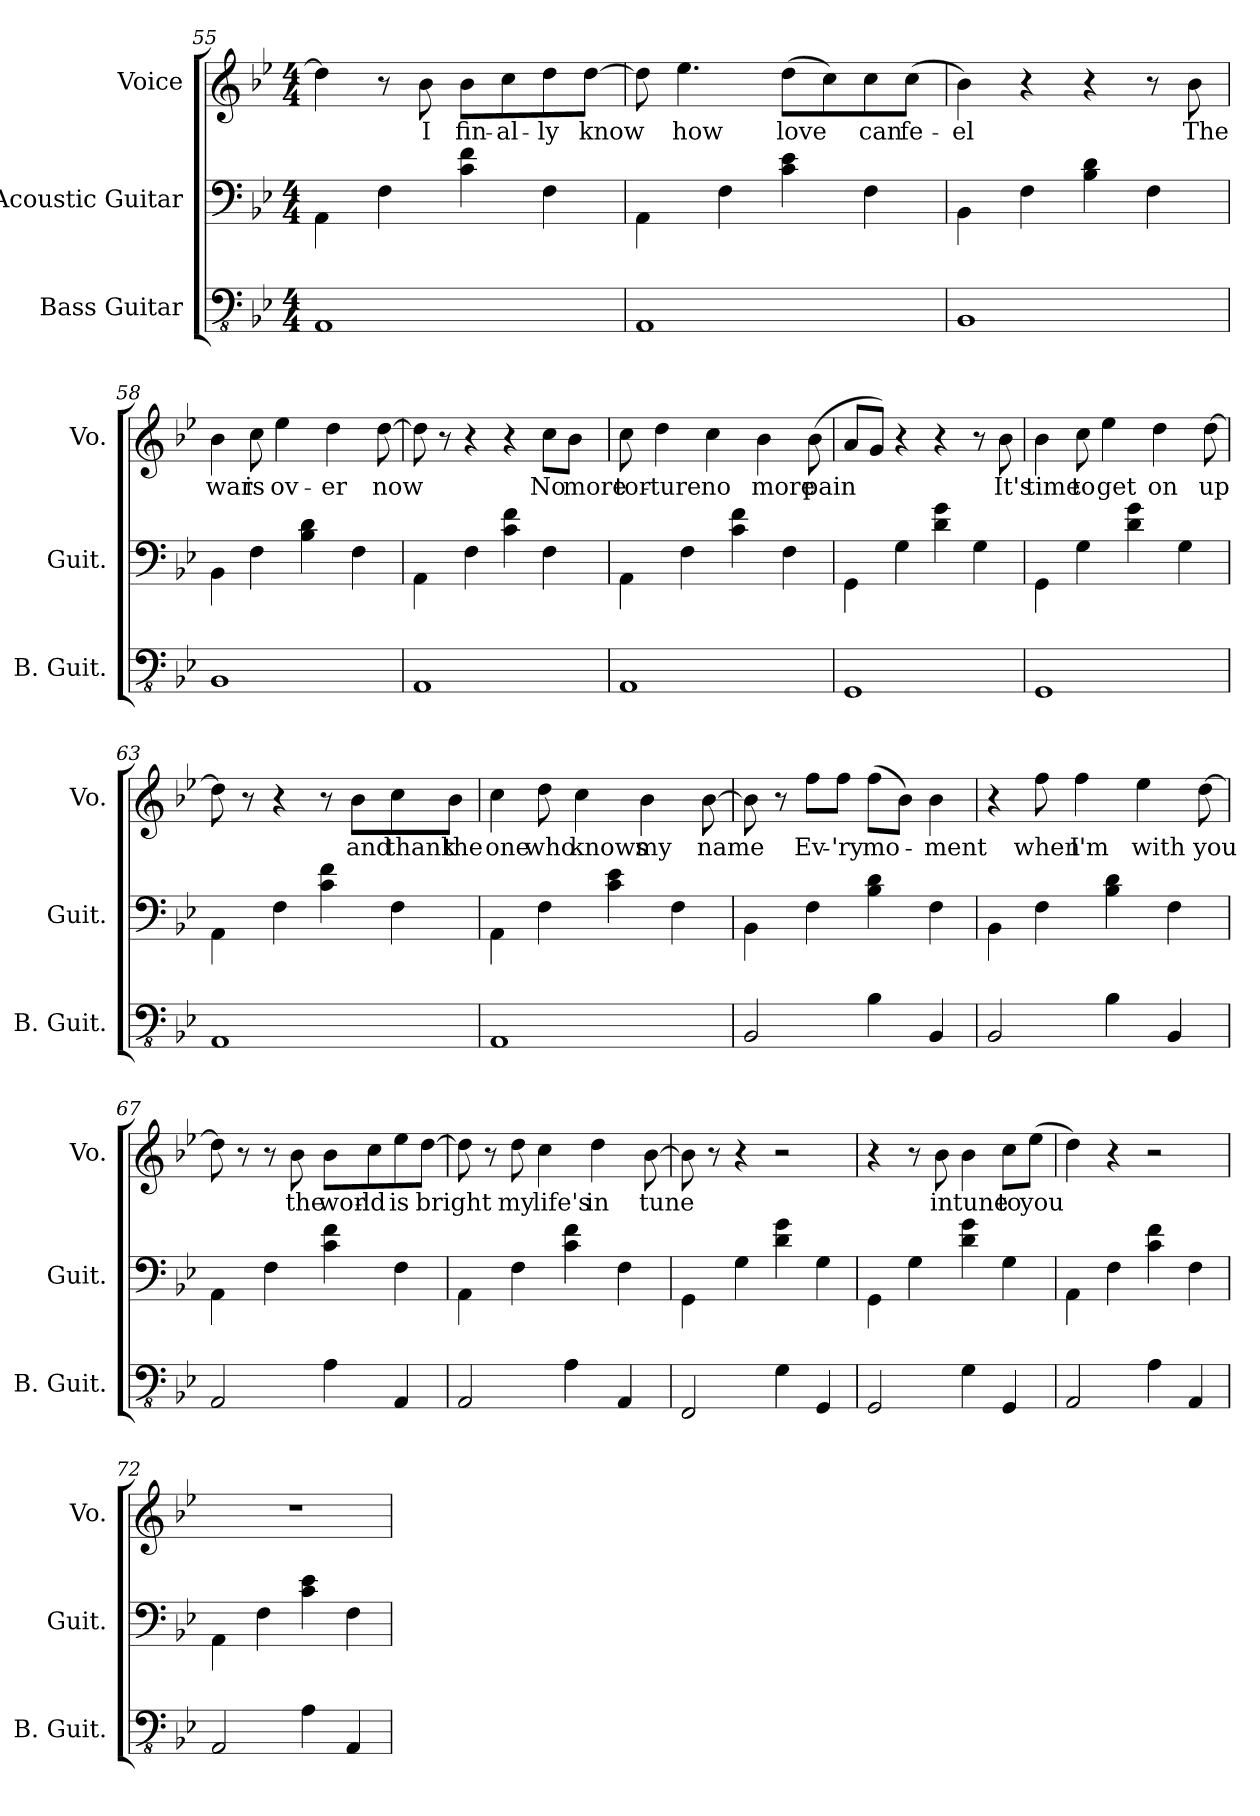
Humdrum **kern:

**kern	**kern	**kern	**text
*part3	*part2	*part1	*part1
*staff3	*staff2	*staff1	*staff1
*I"Bass Guitar	*I"Acoustic Guitar	*I"Voice	*
*I'B. Guit.	*I'Guit.	*I'Vo.	*
*clefFv4	*	*clefG2	*
*k[b-e-]	*k[b-e-]	*k[b-e-]	*
*M4/4	*M4/4	*M4/4	*
=55	=55	=55	=55
1AAA	4AA\	4dd\]	.
.	4F\	8r	.
.	.	8b-\	I
.	4c\ 4f\	8b-\L	fin-
.	.	8cc\	-al-
.	4F\	8dd\	-ly
.	.	[8dd\J	know
=56	=56	=56	=56
1AAA	4AA\	8dd\]	.
.	.	4.ee-\	how
.	4F\	.	.
.	4c\ 4e-\	(8dd\L	love
.	.	8cc\)	.
.	4F\	8cc\	can
.	.	(8cc\J	fe-
=57	=57	=57	=57
1BBB-	4BB-\	4b-\)	-el
.	4F\	4r	.
.	4B-\ 4d\	4r	.
.	4F\	8r	.
.	.	8b-\	The
!!LO:LB:g=z
=58	=58	=58	=58
1BBB-	4BB-\	4b-\	war
.	4F\	8cc\	is
.	.	4ee-\	ov-
.	4B-\ 4d\	.	.
.	.	4dd\	-er
.	4F\	.	.
.	.	[8dd\	now
=59	=59	=59	=59
1AAA	4AA\	8dd\]	.
.	.	8r	.
.	4F\	4r	.
.	4c\ 4f\	4r	.
.	4F\	8cc\L	No
.	.	8b-\J	more
=60	=60	=60	=60
1AAA	4AA\	8cc\	tor-
.	.	4dd\	-ture
.	4F\	.	.
.	.	4cc\	no
.	4c\ 4f\	.	.
.	.	4b-\	more
.	4F\	.	.
.	.	(8b-\	pain
=61	=61	=61	=61
1GGG	4GG\	8a/L	.
.	.	8g/J)	.
.	4G\	4r	.
.	4d\ 4g\	4r	.
.	4G\	8r	.
.	.	8b-\	It's
!!LO:LB:g=z
=62	=62	=62	=62
1GGG	4GG\	4b-\	time
.	4G\	8cc\	to
.	.	4ee-\	get
.	4d\ 4g\	.	.
.	.	4dd\	on
.	4G\	.	.
.	.	[8dd\	up
=63	=63	=63	=63
1AAA	4AA\	8dd\]	.
.	.	8r	.
.	4F\	4r	.
.	4c\ 4f\	8r	.
.	.	8b-\L	and
.	4F\	8cc\	thank
.	.	8b-\J	the
=64	=64	=64	=64
1AAA	4AA\	4cc\	one
.	4F\	8dd\	who
.	.	4cc\	knows
.	4c\ 4e-\	.	.
.	.	4b-\	my
.	4F\	.	.
.	.	[8b-\	name
!!LO:PB:g=z
=65	=65	=65	=65
2BBB-/	4BB-\	8b-\]	.
.	.	8r	.
.	4F\	8ff\L	Ev-
.	.	8ff\J	-'ry
4BB-\	4B-\ 4d\	(8ff\L	mo-
.	.	8b-\J)	.
4BBB-/	4F\	4b-\	-ment
=66	=66	=66	=66
2BBB-/	4BB-\	4r	.
.	4F\	8ff\	when
.	.	4ff\	I'm
4BB-\	4B-\ 4d\	.	.
.	.	4ee-\	with
4BBB-/	4F\	.	.
.	.	[8dd\	you
=67	=67	=67	=67
2AAA/	4AA\	8dd\]	.
.	.	8r	.
.	4F\	8r	.
.	.	8b-\	the
4AA\	4c\ 4f\	8b-\L	wor-
.	.	8cc\	-ld
4AAA/	4F\	8ee-\	is
.	.	[8dd\J	bright
!!LO:LB:g=z
=68	=68	=68	=68
2AAA/	4AA\	8dd\]	.
.	.	8r	.
.	4F\	8dd\	my
.	.	4cc\	life's
4AA\	4c\ 4f\	.	.
.	.	4dd\	in
4AAA/	4F\	.	.
.	.	[8b-\	tune
=69	=69	=69	=69
2FFF/	4GG\	8b-\]	.
.	.	8r	.
.	4G\	4r	.
4GG\	4d\ 4g\	2r	.
4GGG/	4G\	.	.
=70	=70	=70	=70
2GGG/	4GG\	4r	.
.	4G\	8r	.
.	.	8b-\	in
4GG\	4d\ 4g\	4b-\	tune
4GGG/	4G\	8cc\L	to
.	.	(8ee-\J	you
=71	=71	=71	=71
2AAA/	4AA\	4dd\)	.
.	4F\	4r	.
4AA\	4c\ 4f\	2r	.
4AAA/	4F\	.	.
=72	=72	=72	=72
2AAA/	4AA\	1r	.
.	4F\	.	.
4AA\	4c\ 4e-\	.	.
4AAA/	4F\	.	.
=	=	=	=
*-	*-	*-	*-
